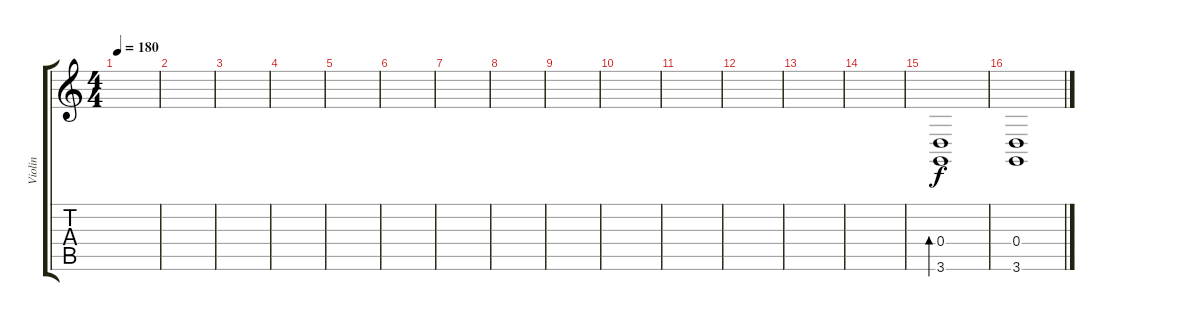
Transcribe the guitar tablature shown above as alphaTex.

\track ("Violin" "Violin") {instrument violin}
\staff {score tabs}
\tuning (E4 B3 G3 D3 A2 E2) {hide}
\ts (4 4)
\tempo 180
\clef g2
\ks c
|
|
|
|
|
|
|
|
|
|
|
|
|
|
(0.4 3.6).1{bd 480} |
(0.4 3.6).1
